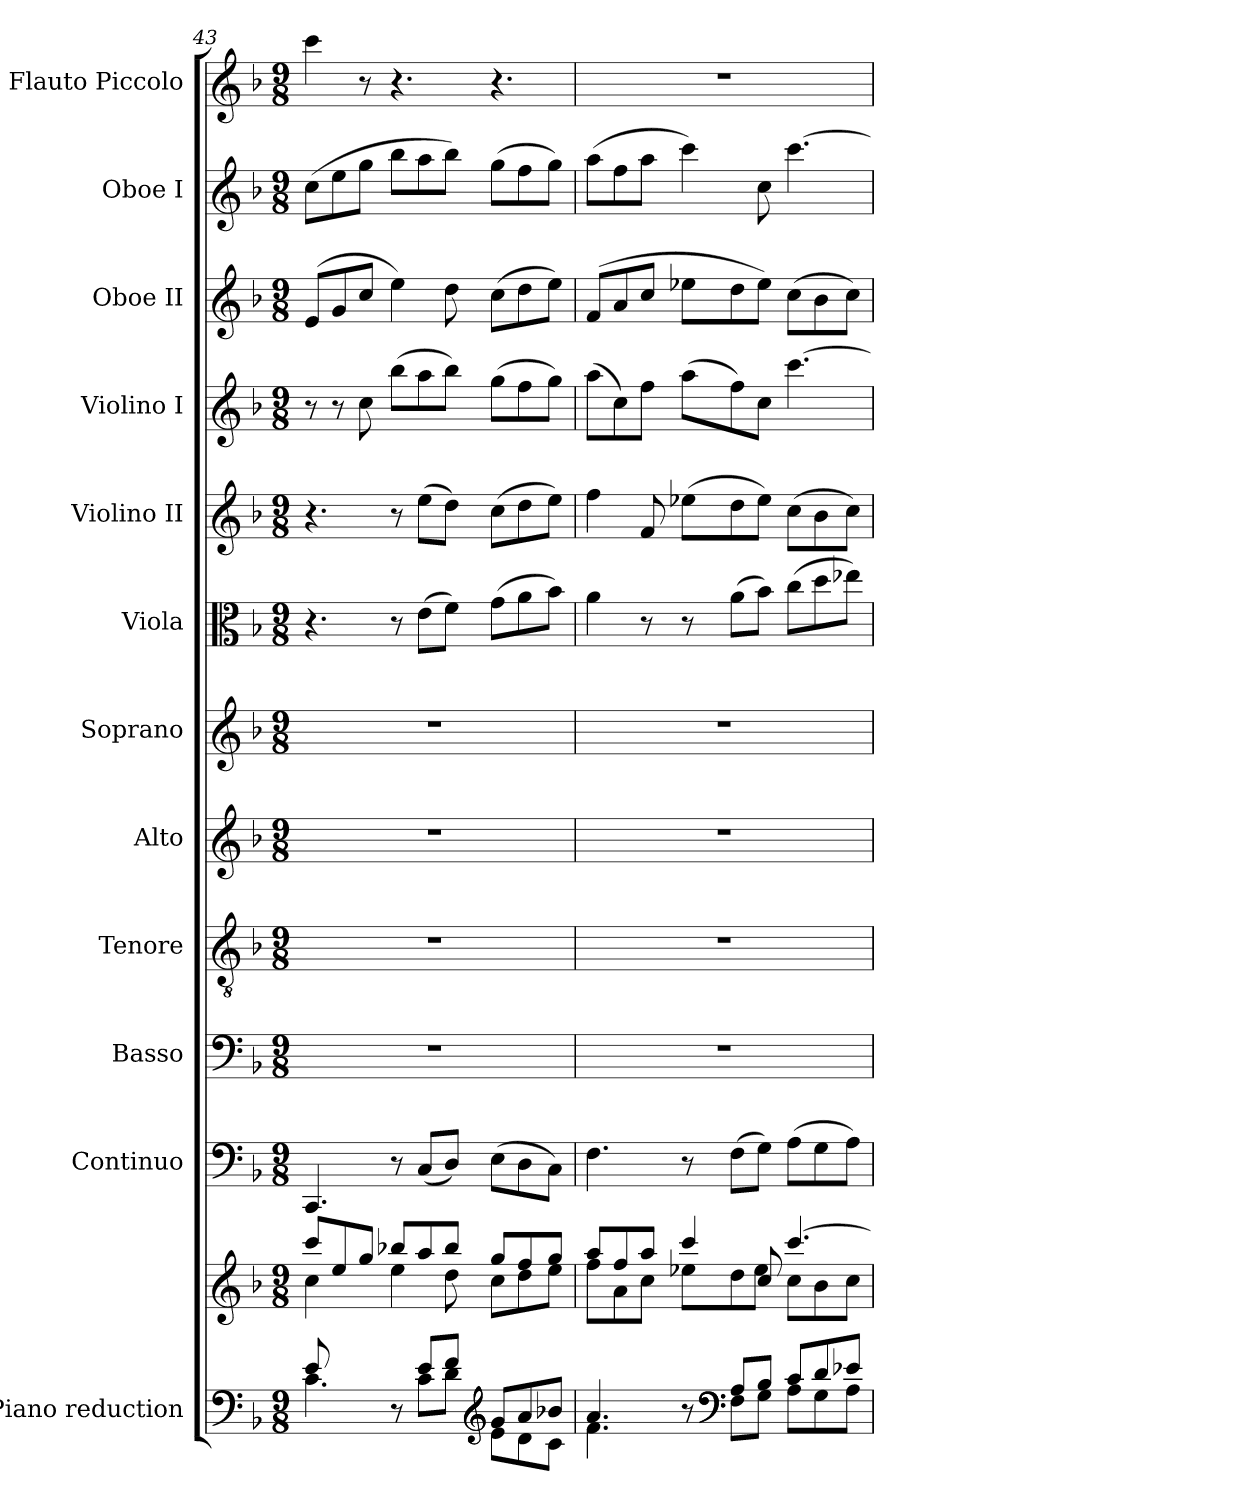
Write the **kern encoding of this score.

**kern	**kern	**kern	**kern	**kern	**kern	**kern	**kern	**kern	**kern	**kern	**kern	**kern
*part12	*part12	*part11	*part10	*part9	*part8	*part7	*part6	*part5	*part4	*part3	*part2	*part1
*staff13	*staff12	*staff11	*staff10	*staff9	*staff8	*staff7	*staff6	*staff5	*staff4	*staff3	*staff2	*staff1
*I"Piano reduction	*	*I"Continuo	*I"Basso	*I"Tenore	*I"Alto	*I"Soprano	*I"Viola	*I"Violino II	*I"Violino I	*I"Oboe II	*I"Oboe I	*I"Flauto Piccolo
*I'Pno	*	*	*	*	*	*	*	*	*	*I'Ob	*I'Ob	*I'Picc
*clefF4	*clefG2	*clefF4	*clefF4	*clefGv2	*clefG2	*clefG2	*clefC3	*clefG2	*clefG2	*clefG2	*clefG2	*clefG2
*	*	*	*	*	*	*	*	*	*	*	*	*ITrd-7c-12
*k[b-]	*k[b-]	*k[b-]	*k[b-]	*k[b-]	*k[b-]	*k[b-]	*k[b-]	*k[b-]	*k[b-]	*k[b-]	*k[b-]	*k[b-]
*M9/8	*M9/8	*M9/8	*M9/8	*M9/8	*M9/8	*M9/8	*M9/8	*M9/8	*M9/8	*M9/8	*M9/8	*M9/8
=43	=43	=43	=43	=43	=43	=43	=43	=43	=43	=43	=43	=43
*^	*^	*	*	*	*	*	*	*	*	*	*	*
*	*^	*	*^	*	*	*	*	*	*	*	*	*	*	*
8e/L	4ryy	4.c\	8ccc/L	8ryy	4cc\	4.CC/	8%9r	8%9r	8%9r	8%9r	4.r	4.r	8r	(>8e/L	(>8cc\L	4cccc\
1ryy	.	.	8ee/	8g\	.	.	.	.	.	.	.	.	8r	8g/	8ee\	.
.	8ryy	.	8gg/J	8cc\J	2..ryy	.	.	.	.	.	.	.	8cc\	8cc/J	8gg\J	8r
.	8r	8ryy	8bb-X/L	4ee\	.	8r	.	.	.	.	8r	8r	(>8bb-\L	4ee\)	8bb-\L	4.r
.	8e/L	8c\L	8aa/	.	.	(<8C/L	.	.	.	.	(>8e\L	(>8ee\L	8aa\	.	8aa\	.
.	8f/J	8d\J	8bb-/J	8dd\	.	8D/J)	.	.	.	.	8f\J)	8dd\J)	8bb-\J)	8dd\	8bb-\J)	.
*clefG2	*	*	*	*	*	*	*	*	*	*	*	*	*	*	*	*
.	8g/L	8e\L	8gg/L	8cc\L	.	(>8E\L	.	.	.	.	(>8g\L	(>8cc\L	(>8gg\L	(>8cc\L	(>8gg\L	4.r
.	8a/	8d\	8ff/	8dd\	.	8D\	.	.	.	.	8a\	8dd\	8ff\	8dd\	8ff\	.
.	8b-X/J	8c\J	8gg/J	8ee\J	.	8C\J)	.	.	.	.	8b-\J)	8ee\J)	8gg\J)	8ee\J)	8gg\J)	.
*	*v	*v	*	*	*	*	*	*	*	*	*	*	*	*	*	*
*	*	*	*v	*v	*	*	*	*	*	*	*	*	*	*	*
=44	=44	=44	=44	=44	=44	=44	=44	=44	=44	=44	=44	=44	=44	=44
4.a/	4.f\	8aa/L	8ff\L	4.F\	8%9r	8%9r	8%9r	8%9r	4a\	4ff\	(>8aa\L	(>8f/L	(>8aa\L	8%9r
.	.	8ff/	8a\	.	.	.	.	.	.	.	8cc\)	8a/	8ff\	.
.	.	8aa/J	8cc\J	.	.	.	.	.	8r	8f/	8ff\J	8cc/J	8aa\J	.
8r	8ryy	4ccc/	8ee-X\L	8r	.	.	.	.	8r	(>8ee-X\L	(>8aa\L	8ee-X\L	4ccc\)	.
*clefF4	*	*	*	*	*	*	*	*	*	*	*	*	*	*
8A/L	8F\L	.	8dd\	(>8F\L	.	.	.	.	(>8a\L	8dd\	8ff\)	8dd\	.	.
8B-/J	8G\J	8cc/	8ee-\J	8G\J)	.	.	.	.	8b-\J)	8ee-\J)	8cc\J	8ee-\J)	8cc\	.
8c/L	8A\L	[4.ccc/	8cc\L	(>8A\L	.	.	.	.	(>8cc\L	(>8cc\L	[4.ccc\	(>8cc\L	[4.ccc\	.
8d/	8G\	.	8b-\	8G\	.	.	.	.	8dd\	8b-\	.	8b-\	.	.
8e-X/J	8A\J	.	8cc\J	8A\J)	.	.	.	.	8ee-X\J)	8cc\J)	.	8cc\J)	.	.
*v	*v	*	*	*	*	*	*	*	*	*	*	*	*	*
*	*v	*v	*	*	*	*	*	*	*	*	*	*	*
=	=	=	=	=	=	=	=	=	=	=	=	=
*-	*-	*-	*-	*-	*-	*-	*-	*-	*-	*-	*-	*-
